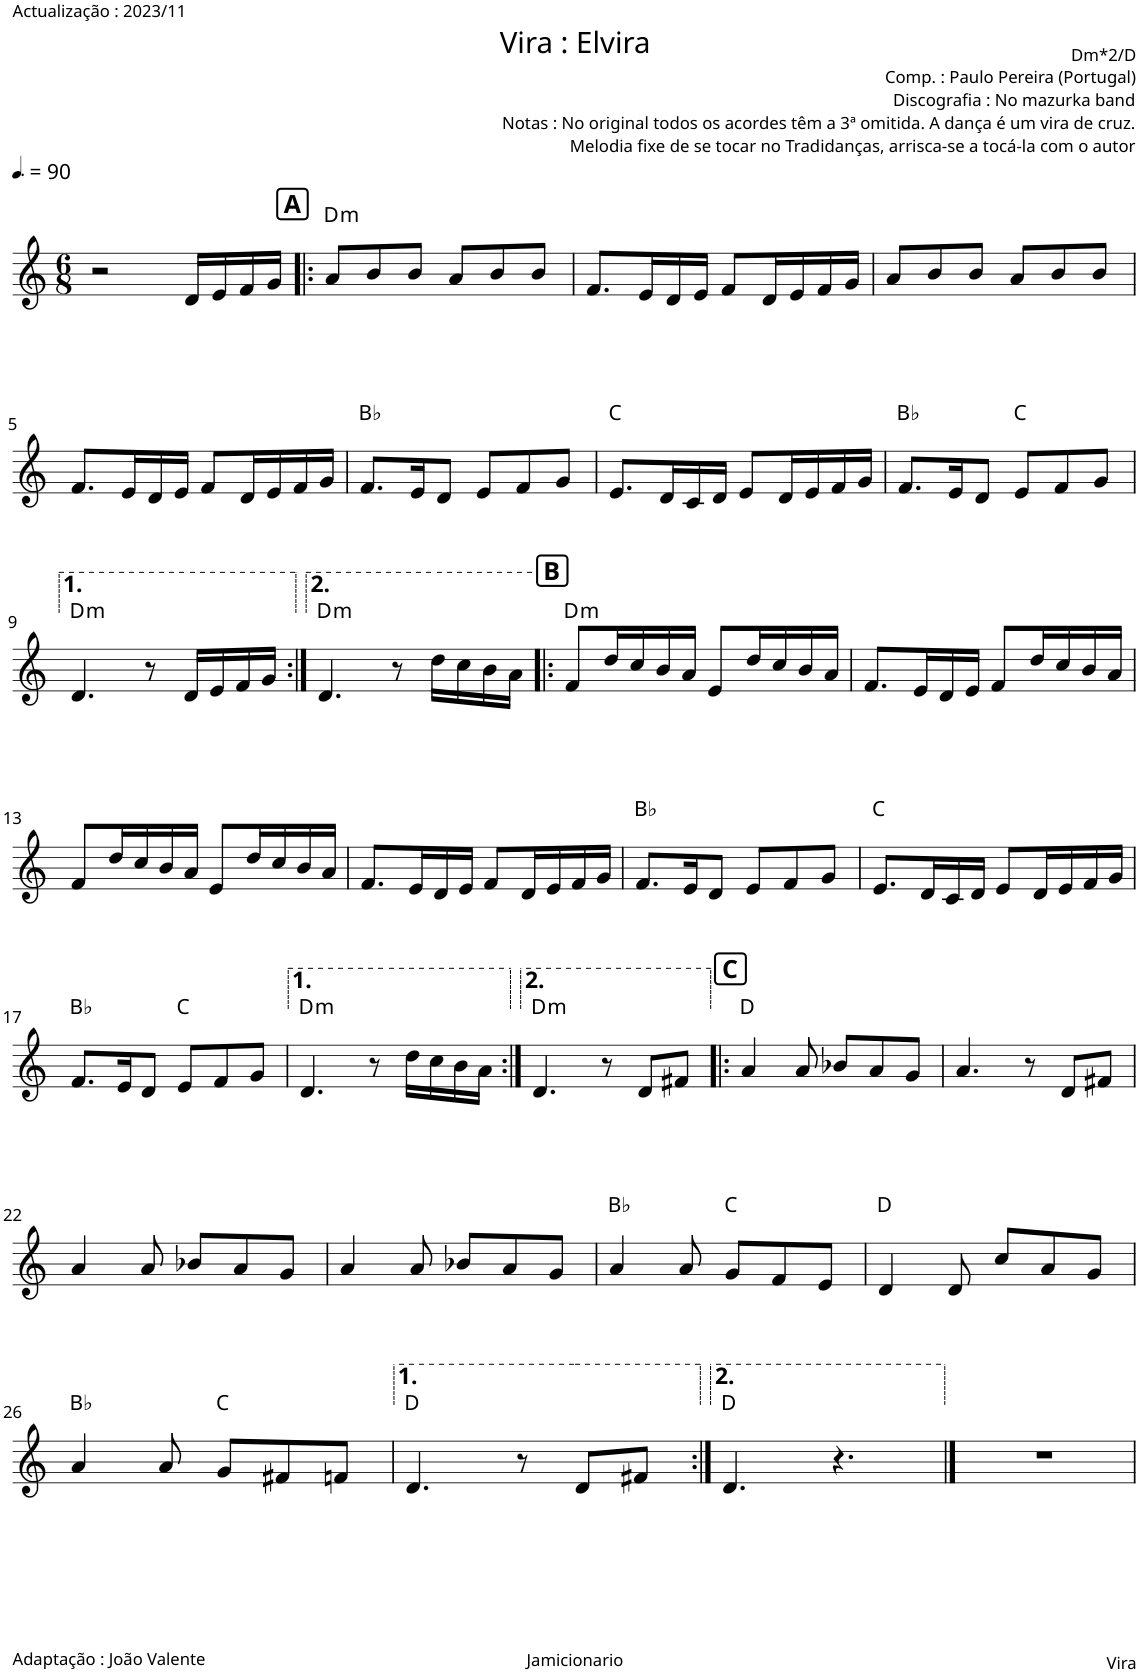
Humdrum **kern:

**kern	**harte
*part1	*part1
*staff1	*
*I"Piano	*
*I'Pno.	*
*clefG2	*
*k[]	*
*M6/8	*
*MM135	*
=1	=1
2r	.
16d/LL	.
16e/	.
16f/	.
16g/JJ	.
!!LO:REH:place=s1:a:B:cj:fs=12:t=A
=2!|:	=2!|:
!	!LO:H:kt=m
8a/L	D:min
8b/	.
8b/J	.
8a/L	.
8b/	.
8b/J	.
=3	=3
8.f/L	.
16e/L	.
16d/	.
16e/JJ	.
8f/L	.
16d/L	.
16e/	.
16f/	.
16g/JJ	.
=4	=4
8a/L	.
8b/	.
8b/J	.
8a/L	.
8b/	.
8b/J	.
!!LO:LB:g=z
=5	=5
8.f/L	.
16e/L	.
16d/	.
16e/JJ	.
8f/L	.
16d/L	.
16e/	.
16f/	.
16g/JJ	.
=6	=6
8.f/L	Bb:maj
16e/K	.
8d/J	.
8e/L	.
8f/	.
8g/J	.
=7	=7
8.e/L	C:maj
16d/L	.
16c/	.
16d/JJ	.
8e/L	.
16d/L	.
16e/	.
16f/	.
16g/JJ	.
=8	=8
8.f/L	Bb:maj
16e/K	.
8d/J	.
8e/L	C:maj
8f/	.
8g/J	.
!!LO:LB:g=z
=9	=9
!	!LO:H:kt=m
4.d/	D:min
8r	.
16d/LL	.
16e/	.
16f/	.
16g/JJ	.
=10:|!	=10:|!
!	!LO:H:kt=m
4.d/	D:min
8r	.
16dd\LL	.
16cc\	.
16b\	.
16a\JJ	.
!!LO:REH:place=s1:a:B:cj:fs=12:t=B
=11!|:	=11!|:
!	!LO:H:kt=m
8f/L	D:min
16dd/L	.
16cc/	.
16b/	.
16a/JJ	.
8e/L	.
16dd/L	.
16cc/	.
16b/	.
16a/JJ	.
=12	=12
8.f/L	.
16e/L	.
16d/	.
16e/JJ	.
8f/L	.
16dd/L	.
16cc/	.
16b/	.
16a/JJ	.
!!LO:LB:g=z
=13	=13
8f/L	.
16dd/L	.
16cc/	.
16b/	.
16a/JJ	.
8e/L	.
16dd/L	.
16cc/	.
16b/	.
16a/JJ	.
=14	=14
8.f/L	.
16e/L	.
16d/	.
16e/JJ	.
8f/L	.
16d/L	.
16e/	.
16f/	.
16g/JJ	.
=15	=15
8.f/L	Bb:maj
16e/K	.
8d/J	.
8e/L	.
8f/	.
8g/J	.
=16	=16
8.e/L	C:maj
16d/L	.
16c/	.
16d/JJ	.
8e/L	.
16d/L	.
16e/	.
16f/	.
16g/JJ	.
!!LO:LB:g=z
=17	=17
8.f/L	Bb:maj
16e/K	.
8d/J	.
8e/L	C:maj
8f/	.
8g/J	.
=18	=18
!	!LO:H:kt=m
4.d/	D:min
8r	.
16dd\LL	.
16cc\	.
16b\	.
16a\JJ	.
=19:|!	=19:|!
!	!LO:H:kt=m
4.d/	D:min
8r	.
8d/L	.
8f#X/J	.
!!LO:REH:place=s1:a:B:cj:fs=12:t=C
=20!|:	=20!|:
4a/	D:maj
8a/	.
8b-X/L	.
8a/	.
8g/J	.
=21	=21
4.a/	.
8r	.
8d/L	.
8f#X/J	.
!!LO:LB:g=z
=22	=22
4a/	.
8a/	.
8b-X/L	.
8a/	.
8g/J	.
=23	=23
4a/	.
8a/	.
8b-X/L	.
8a/	.
8g/J	.
=24	=24
4a/	Bb:maj
8a/	.
8g/L	C:maj
8f/	.
8e/J	.
=25	=25
4d/	D:maj
8d/	.
8cc/L	.
8a/	.
8g/J	.
!!LO:LB:g=z
=26	=26
4a/	Bb:maj
8a/	.
8g/L	C:maj
8f#X/	.
8fn/J	.
=27	=27
4.d/	D:maj
8r	.
8d/L	.
8f#X/J	.
=28:|!	=28:|!
4.d/	D:maj
4.r	.
==29	==29
2.r	.
=	=
*-	*-
